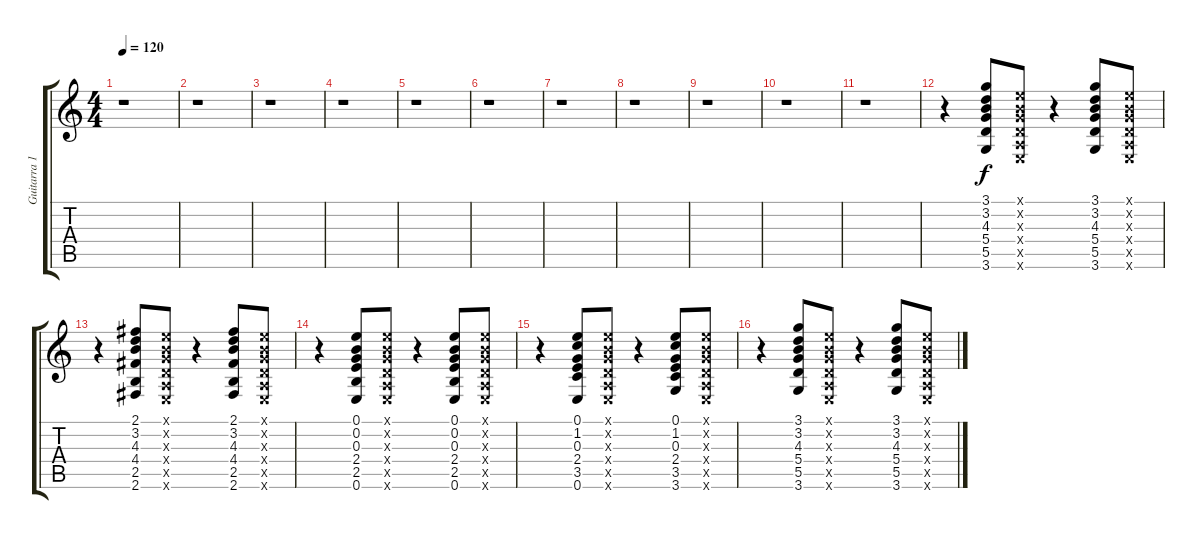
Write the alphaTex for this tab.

\track ("Guitarra 1" "Guitarra 1") {instrument electricguitarclean}
\staff {score tabs}
\tuning (E4 B3 G3 D3 A2 E2) {hide}
\ts (4 4)
\tempo 120
\clef g2
\ks c
r.1{dy f instrument electricguitarclean} |
r.1 |
r.1 |
r.1 |
r.1 |
r.1 |
r.1 |
r.1 |
r.1 |
r.1 |
r.1 |
r.4 (3.1 3.2 4.3 5.4 5.5 3.6).8 (0.1{x} 0.2{x} 0.3{x} 0.4{x} 0.5{x} 0.6{x}).8 r.4 (3.1 3.2 4.3 5.4 5.5 3.6).8 (0.1{x} 0.2{x} 0.3{x} 0.4{x} 0.5{x} 0.6{x}).8 |
r.4 (2.1 3.2 4.3 4.4 2.5 2.6).8 (0.1{x} 0.2{x} 0.3{x} 0.4{x} 0.5{x} 0.6{x}).8 r.4 (2.1 3.2 4.3 4.4 2.5 2.6).8 (0.1{x} 0.2{x} 0.3{x} 0.4{x} 0.5{x} 0.6{x}).8 |
r.4 (0.1 0.2 0.3 2.4 2.5 0.6).8 (0.1{x} 0.2{x} 0.3{x} 0.4{x} 0.5{x} 0.6{x}).8 r.4 (0.1 0.2 0.3 2.4 2.5 0.6).8 (0.1{x} 0.2{x} 0.3{x} 0.4{x} 0.5{x} 0.6{x}).8 |
r.4 (0.1 1.2 0.3 2.4 3.5 0.6).8 (0.1{x} 0.2{x} 0.3{x} 0.4{x} 0.5{x} 0.6{x}).8 r.4 (0.1 1.2 0.3 2.4 3.5 3.6).8 (0.1{x} 0.2{x} 0.3{x} 0.4{x} 0.5{x} 0.6{x}).8 |
r.4 (3.1 3.2 4.3 5.4 5.5 3.6).8 (0.1{x} 0.2{x} 0.3{x} 0.4{x} 0.5{x} 0.6{x}).8 r.4 (3.1 3.2 4.3 5.4 5.5 3.6).8 (0.1{x} 0.2{x} 0.3{x} 0.4{x} 0.5{x} 0.6{x}).8
